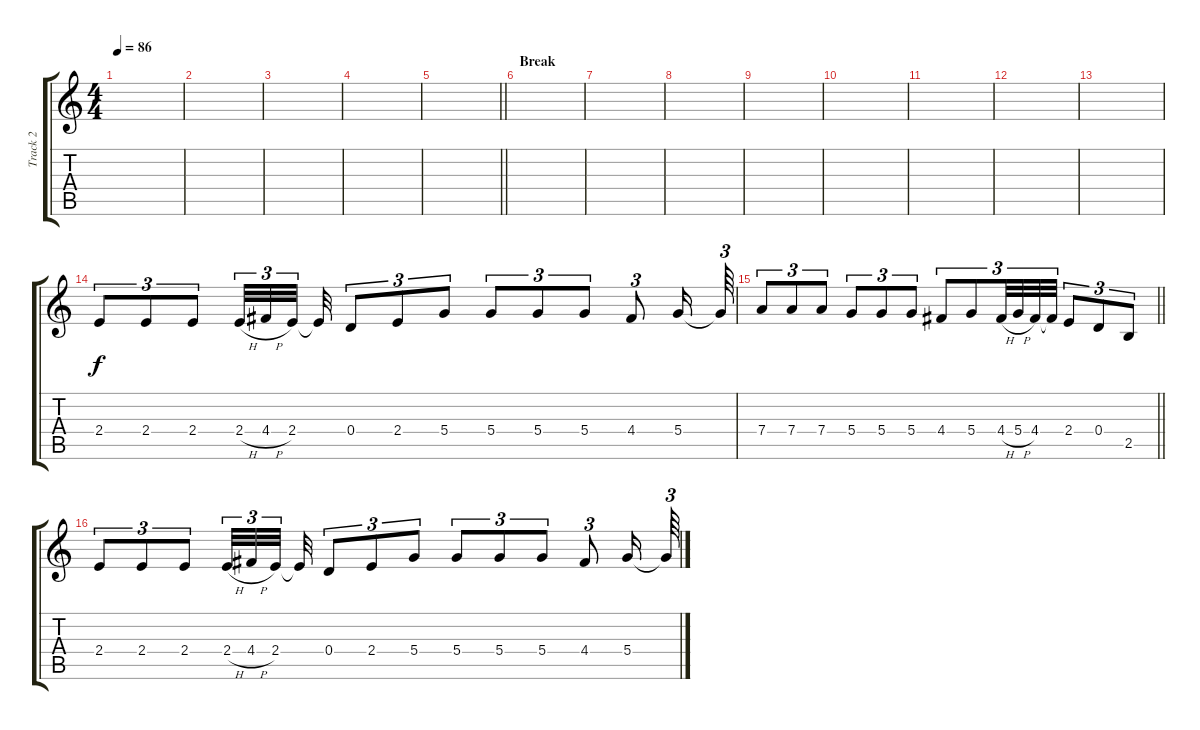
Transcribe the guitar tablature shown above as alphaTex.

\track ("Track 2" "Track 2") {instrument acousticguitarsteel}
\staff {score tabs}
\tuning (E4 B3 G3 D3 A2 E2) {hide}
\ts (4 4)
\tempo 86
\clef g2
\ks c
|
|
|
|
\barLineRight lightlight
|
\section ("" "Break")
|
|
|
|
|
|
|
|
2.4.8{tu (3 2)} 2.4.8{tu (3 2)} 2.4.8{tu (3 2)} 2.4{h}.32{tu (3 2)} 4.4{h}.32{tu (3 2)} 2.4.32{tu (3 2) beam splitsecondary} 2.4{t}.32 0.4.8{tu (3 2)} 2.4.8{tu (3 2)} 5.4.8{tu (3 2)} 5.4.8{tu (3 2)} 5.4.8{tu (3 2)} 5.4.8{tu (3 2)} 4.4.8{tu (3 2)} 5.4.16 5.4{t}.64{tu (3 2)} |
\barLineRight lightlight
7.4.8{tu (3 2)} 7.4.8{tu (3 2)} 7.4.8{tu (3 2)} 5.4.8{tu (3 2)} 5.4.8{tu (3 2)} 5.4.8{tu (3 2)} 4.4.8{tu (3 2)} 5.4.8{tu (3 2)} 4.4{h}.32{tu (3 2)} 5.4{h}.32{tu (3 2)} 4.4.32{tu (3 2)} 4.4{t}.32{tu (3 2)} 2.4.8{tu (3 2)} 0.4.8{tu (3 2)} 2.5.8{tu (3 2)} |
2.4.8{tu (3 2)} 2.4.8{tu (3 2)} 2.4.8{tu (3 2)} 2.4{h}.32{tu (3 2)} 4.4{h}.32{tu (3 2)} 2.4.32{tu (3 2) beam splitsecondary} 2.4{t}.32 0.4.8{tu (3 2)} 2.4.8{tu (3 2)} 5.4.8{tu (3 2)} 5.4.8{tu (3 2)} 5.4.8{tu (3 2)} 5.4.8{tu (3 2)} 4.4.8{tu (3 2)} 5.4.16 5.4{t}.64{tu (3 2)}
